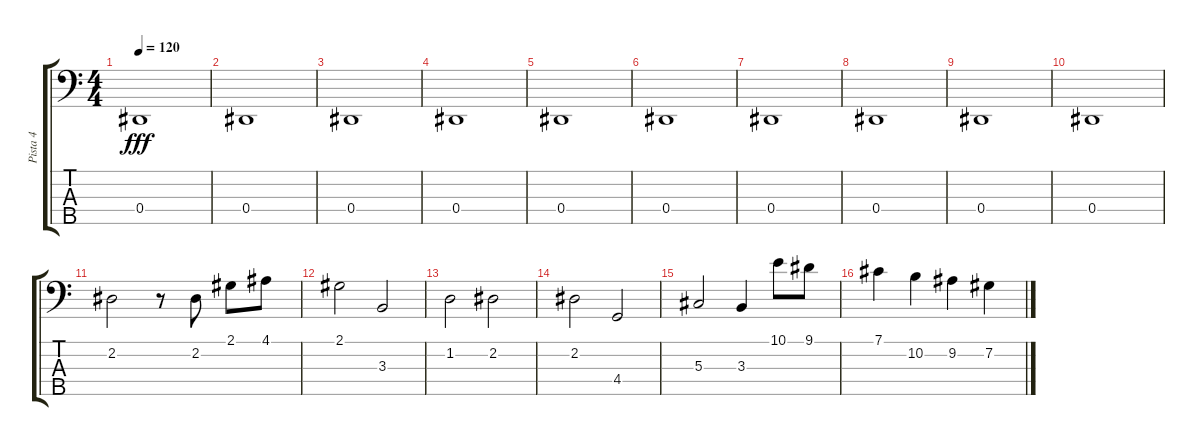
\track ("Pista 4" "Pista 4") {instrument electricbassfinger}
\staff {score tabs}
\tuning (Gb2 Db2 Ab1 Eb1 Bb0) {hide}
\ts (4 4)
\tempo 120
\clef f4
\ks c
0.4.1{dy fff} |
0.4.1 |
0.4.1 |
0.4.1 |
0.4.1 |
0.4.1 |
0.4.1 |
0.4.1 |
0.4.1 |
0.4.1 |
2.2.2 r.8 2.2.8 2.1.8 4.1.8 |
2.1.2 3.3.2 |
1.2.2 2.2.2 |
2.2.2 4.4.2 |
5.3.2 3.3.4 10.1.8 9.1.8 |
7.1.4 10.2.4 9.2.4 7.2.4
